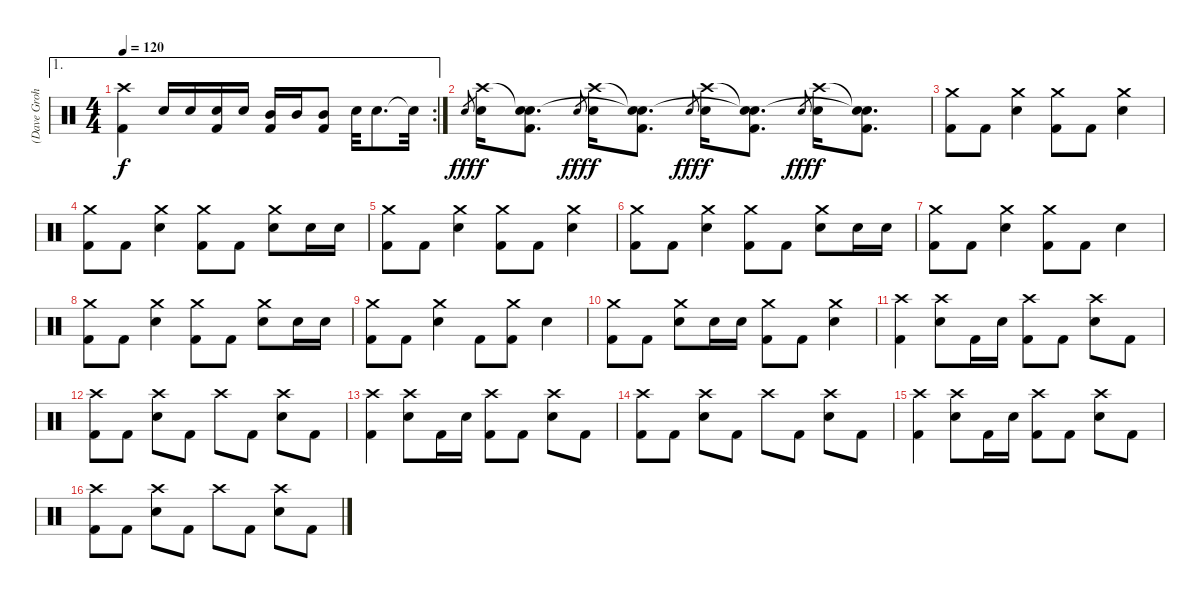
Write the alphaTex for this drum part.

\track ("(Dave Grohl)鼓" "(Dave Groh") {instrument percussion}
\staff {score}
\articulation defaults
\ae 1
\rc 2
\ts (4 4)
\tempo 120
\clef neutral
\ks c
("Crash high (hit)" "Kick (hit) 2").4{dy f} "Snare (hit) 2".16 "Snare (hit) 2".16 ("Kick (hit) 2" "Snare (hit) 2").16 "Snare (hit) 2".16 ("Kick (hit) 2" "Mid Tom (hit)").16 "Mid Tom (hit)".16 ("Kick (hit) 2" "Mid Tom (hit)").8 "Snare (hit) 2".32 "Snare (hit) 2".8{d} "Snare (hit)"{t}.32 |
"Snare (hit) 2".8{gr dy fff} ("Crash high (hit)" "Snare (hit) 2").16{dy f} ("Snare (hit)"{t} "Kick (hit) 2" "Snare (hit)").8{d} "Snare (hit) 2".8{gr dy fff} ("Crash high (hit)" "Snare (hit) 2").16{dy f} ("Snare (hit)"{t} "Kick (hit) 2" "Snare (hit)"{t}).8{d} "Snare (hit) 2".8{gr dy fff} ("Crash high (hit)" "Snare (hit) 2").16{dy f} ("Snare (hit)"{t} "Kick (hit) 2" "Snare (hit)"{t}).8{d} "Snare (hit) 2".8{gr dy fff} ("Crash high (hit)" "Snare (hit) 2").16{dy f} ("Snare (hit)"{t} "Kick (hit) 2" "Snare (hit)"{t}).8{d} |
("Crash medium (hit)" "Kick (hit) 2").8 "Kick (hit) 2".8 ("Crash medium (hit)" "Snare (hit) 2").4 ("Crash medium (hit)" "Kick (hit) 2").8 "Kick (hit) 2".8 ("Crash medium (hit)" "Snare (hit) 2").4 |
("Crash medium (hit)" "Kick (hit) 2").8 "Kick (hit) 2".8 ("Crash medium (hit)" "Snare (hit) 2").4 ("Crash medium (hit)" "Kick (hit) 2").8 "Kick (hit) 2".8 ("Crash medium (hit)" "Snare (hit) 2").8 "Snare (hit) 2".16 "Snare (hit) 2".16 |
("Crash medium (hit)" "Kick (hit) 2").8 "Kick (hit) 2".8 ("Crash medium (hit)" "Snare (hit) 2").4 ("Crash medium (hit)" "Kick (hit) 2").8 "Kick (hit) 2".8 ("Crash medium (hit)" "Snare (hit) 2").4 |
("Crash medium (hit)" "Kick (hit) 2").8 "Kick (hit) 2".8 ("Crash medium (hit)" "Snare (hit) 2").4 ("Crash medium (hit)" "Kick (hit) 2").8 "Kick (hit) 2".8 ("Crash medium (hit)" "Snare (hit) 2").8 "Snare (hit) 2".16 "Snare (hit) 2".16 |
("Crash medium (hit)" "Kick (hit) 2").8 "Kick (hit) 2".8 ("Crash medium (hit)" "Snare (hit) 2").4 ("Crash medium (hit)" "Kick (hit) 2").8 "Kick (hit) 2".8 "Snare (hit) 2".4 |
("Crash medium (hit)" "Kick (hit) 2").8 "Kick (hit) 2".8 ("Crash medium (hit)" "Snare (hit) 2").4 ("Crash medium (hit)" "Kick (hit) 2").8 "Kick (hit) 2".8 ("Crash medium (hit)" "Snare (hit) 2").8 "Snare (hit) 2".16 "Snare (hit) 2".16 |
("Crash medium (hit)" "Kick (hit) 2").8 "Kick (hit) 2".8 ("Crash medium (hit)" "Snare (hit) 2").4 "Kick (hit) 2".8 ("Crash medium (hit)" "Kick (hit) 2").8 "Snare (hit) 2".4 |
("Crash medium (hit)" "Kick (hit) 2").8 "Kick (hit) 2".8 ("Crash medium (hit)" "Snare (hit) 2").8 "Snare (hit) 2".16 "Snare (hit) 2".16 ("Crash medium (hit)" "Kick (hit) 2").8 "Kick (hit) 2".8 ("Crash medium (hit)" "Snare (hit) 2").4 |
("Crash high (hit)" "Kick (hit) 2").4 ("Crash high (hit)" "Snare (hit) 2").8 "Kick (hit) 2".16 "Snare (hit) 2".16 ("Crash high (hit)" "Kick (hit) 2").8 "Kick (hit) 2".8 ("Crash high (hit)" "Snare (hit) 2").8 "Kick (hit) 2".8 |
("Crash high (hit)" "Kick (hit) 2").8 "Kick (hit) 2".8 ("Crash high (hit)" "Snare (hit) 2").8 "Kick (hit) 2".8 "Crash high (hit)".8 "Kick (hit) 2".8 ("Crash high (hit)" "Snare (hit) 2").8 "Kick (hit) 2".8 |
("Crash high (hit)" "Kick (hit) 2").4 ("Crash high (hit)" "Snare (hit) 2").8 "Kick (hit) 2".16 "Snare (hit) 2".16 ("Crash high (hit)" "Kick (hit) 2").8 "Kick (hit) 2".8 ("Crash high (hit)" "Snare (hit) 2").8 "Kick (hit) 2".8 |
("Crash high (hit)" "Kick (hit) 2").8 "Kick (hit) 2".8 ("Crash high (hit)" "Snare (hit) 2").8 "Kick (hit) 2".8 "Crash high (hit)".8 "Kick (hit) 2".8 ("Crash high (hit)" "Snare (hit) 2").8 "Kick (hit) 2".8 |
("Crash high (hit)" "Kick (hit) 2").4 ("Crash high (hit)" "Snare (hit) 2").8 "Kick (hit) 2".16 "Snare (hit) 2".16 ("Crash high (hit)" "Kick (hit) 2").8 "Kick (hit) 2".8 ("Crash high (hit)" "Snare (hit) 2").8 "Kick (hit) 2".8 |
("Crash high (hit)" "Kick (hit) 2").8 "Kick (hit) 2".8 ("Crash high (hit)" "Snare (hit) 2").8 "Kick (hit) 2".8 "Crash high (hit)".8 "Kick (hit) 2".8 ("Crash high (hit)" "Snare (hit) 2").8 "Kick (hit) 2".8
